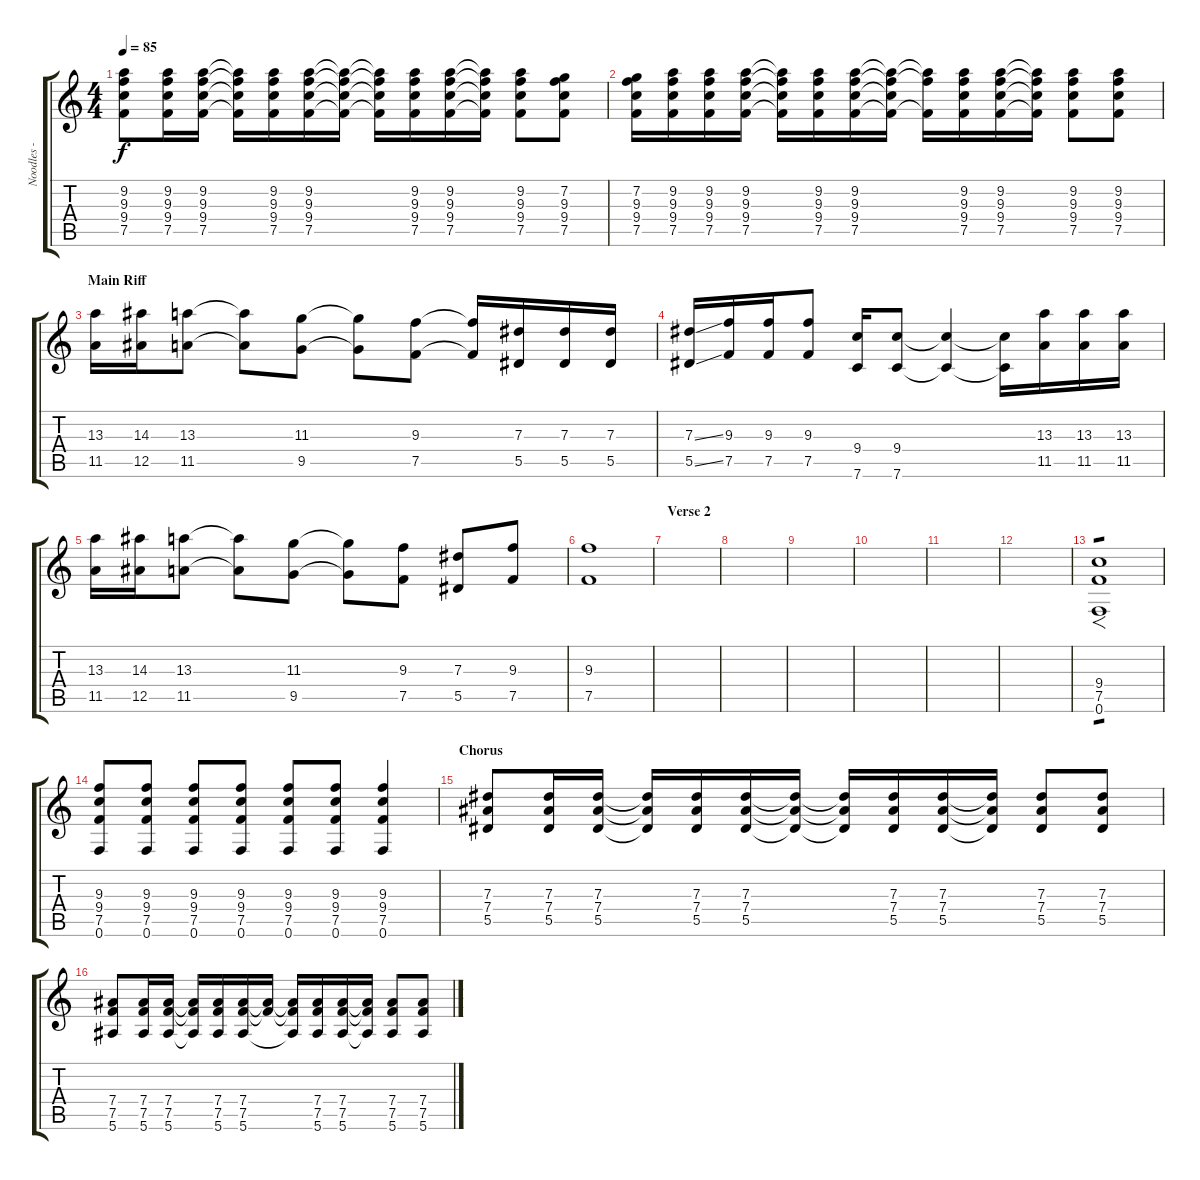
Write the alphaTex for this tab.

\track ("Noodles - Lead Guitar" "Noodles - ") {instrument distortionguitar}
\staff {score tabs}
\tuning (F4 C4 Ab3 Eb3 Bb2 F2) {hide}
\ts (4 4)
\tempo 85
\clef g2
\ks c
(9.2 9.3 9.4 7.5).8{dy f} (9.2 9.3 9.4 7.5).16 (9.2 9.3 9.4 7.5).16 (9.2{t} 9.3{t} 9.4{t} 7.5{t}).16 (9.2 9.3 9.4 7.5).16 (9.2 9.3 9.4 7.5).16 (9.2{t} 9.3{t} 9.4{t} 7.5{t}).16 (9.2{t} 9.3{t} 9.4{t} 7.5{t}).16 (9.2 9.3 9.4 7.5).16 (9.2 9.3 9.4 7.5).16 (9.2{t} 9.3{t} 9.4{t} 7.5{t}).16 (9.2 9.3 9.4 7.5).8 (7.2 9.3 9.4 7.5).8 |
(7.2 9.3 9.4 7.5).16 (9.2 9.3 9.4 7.5).16 (9.2 9.3 9.4 7.5).16 (9.2 9.3 9.4 7.5).16 (9.2{t} 9.3{t} 9.4{t} 7.5{t}).16 (9.2 9.3 9.4 7.5).16 (9.2 9.3 9.4 7.5).16 (9.2{t} 9.3{t} 9.4{t} 7.5{t}).16 (9.2{t} 9.3{t} 7.5{t}).16 (9.2 9.3 9.4 7.5).16 (9.2 9.3 9.4 7.5).16 (9.2{t} 9.3{t} 9.4{t} 7.5{t}).16 (9.2 9.3 9.4 7.5).8 (9.2 9.3 9.4 7.5).8 |
\section ("" "Main Riff")
(13.3 11.5).16 (14.3 12.5).16 (13.3 11.5).8 (13.3{t} 11.5{t}).8 (11.3 9.5).8 (11.3{t} 9.5{t}).8 (9.3 7.5).8 (9.3{t} 7.5{t}).16 (7.3 5.5).16 (7.3 5.5).16 (7.3 5.5).16 |
(7.3{ss} 5.5{ss}).16 (9.3 7.5).16 (9.3 7.5).16 (9.3 7.5).8 (9.4 7.6).16 (9.4 7.6).8 (9.4{t} 7.6{t}).4 (9.4{t} 7.6{t}).16 (13.3 11.5).16 (13.3 11.5).16 (13.3 11.5).16 |
(13.3 11.5).16 (14.3 12.5).16 (13.3 11.5).8 (13.3{t} 11.5{t}).8 (11.3 9.5).8 (11.3{t} 9.5{t}).8 (9.3 7.5).8 (7.3 5.5).8 (9.3 7.5).8 |
(9.3 7.5).1 |
\section ("" "Verse 2")
|
|
|
|
|
|
(9.4 7.5 0.6).1{f tp 1 volume 10} |
(9.3 9.4 7.5 0.6).8{volume 11} (9.3 9.4 7.5 0.6).8 (9.3 9.4 7.5 0.6).8{volume 12} (9.3 9.4 7.5 0.6).8 (9.3 9.4 7.5 0.6).8{volume 13} (9.3 9.4 7.5 0.6).8 (9.3 9.4 7.5 0.6).4 |
\section ("" "Chorus")
(7.3 7.4 5.5).8{instrument distortionguitar} (7.3 7.4 5.5).16 (7.3 7.4 5.5).16 (7.3{t} 7.4{t} 5.5{t}).16 (7.3 7.4 5.5).16 (7.3 7.4 5.5).16 (7.3{t} 7.4{t} 5.5{t}).16 (7.3{t} 7.4{t} 5.5{t}).16 (7.3 7.4 5.5).16 (7.3 7.4 5.5).16 (7.3{t} 7.4{t} 5.5{t}).16 (7.3 7.4 5.5).8 (7.3 7.4 5.5).8 |
(7.4 7.5 5.6).8{instrument distortionguitar} (7.4 7.5 5.6).16 (7.4 7.5 5.6).16 (7.4{t} 7.5{t} 5.6{t}).16 (7.4 7.5 5.6).16 (7.4 7.5 5.6).16 (7.4{t} 7.5{t}).16 (7.4{t} 7.5{t} 5.6{t}).16 (7.4 7.5 5.6).16 (7.4 7.5 5.6).16 (7.4{t} 7.5{t} 5.6{t}).16 (7.4 7.5 5.6).8 (7.4 7.5 5.6).8
